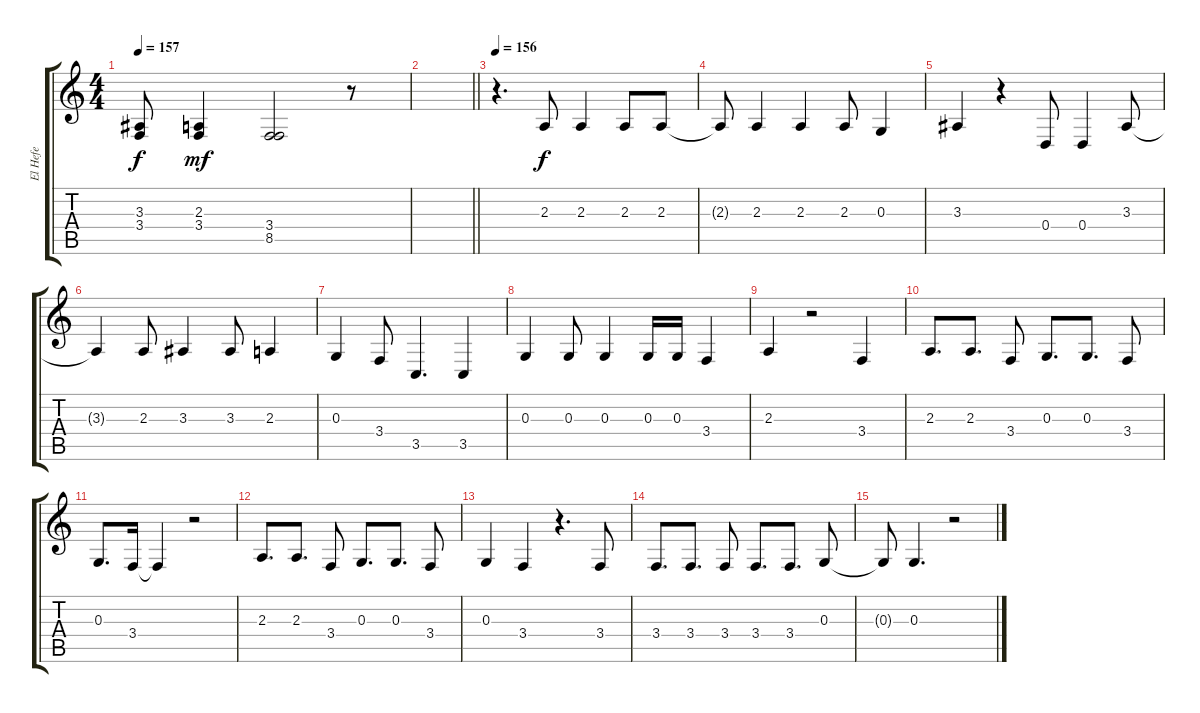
\track ("El Hefe" "El Hefe") {instrument tenorsax}
\staff {score tabs}
\tuning (E4 B3 G3 D3 A2 E2) {hide}
\ts (4 4)
\tempo 157
\clef g2
\ks c
(3.3{t} 3.4{t}).8{dy f} (2.3 3.4).4{dy mf} (3.4 8.5).2 r.8 |
\barLineRight lightlight
|
\section ("" "")
\tempo 156
r.4{d} 2.3.8{dy f} 2.3.4 2.3.8 2.3.8 |
2.3{t}.8 2.3.4 2.3.4 2.3.8 0.3.4 |
3.3.4 r.4 0.4.8 0.4.4 3.3.8 |
3.3{t}.4 2.3.8 3.3.4 3.3.8 2.3.4 |
0.3.4 3.4.8 3.5.4{d} 3.5.4 |
0.3.4 0.3.8 0.3.4 0.3.16 0.3.16 3.4.4 |
2.3.4 r.2 3.4.4 |
2.3.8{d} 2.3.8{d} 3.4.8 0.3.8{d} 0.3.8{d} 3.4.8 |
0.3.8{d} 3.4.16 3.4{t}.4 r.2 |
2.3.8{d} 2.3.8{d} 3.4.8 0.3.8{d} 0.3.8{d} 3.4.8 |
0.3.4 3.4.4 r.4{d} 3.4.8 |
3.4.8{d} 3.4.8{d} 3.4.8 3.4.8{d} 3.4.8{d} 0.3.8 |
0.3{t}.8 0.3.4{d} r.2
